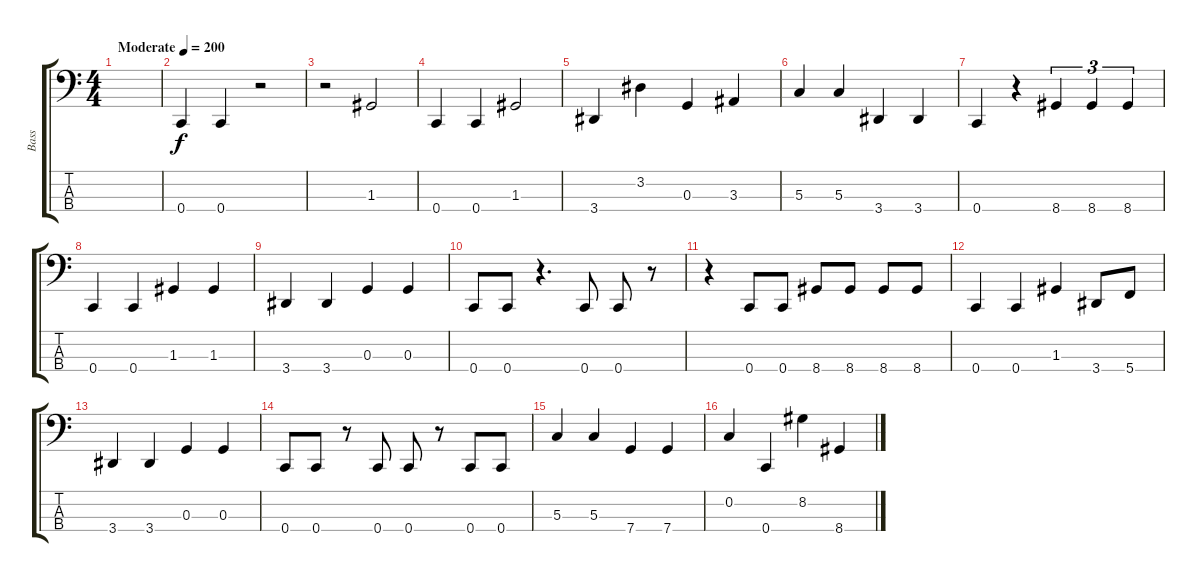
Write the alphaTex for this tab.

\track ("Bass" "Bass") {instrument electricbassfinger}
\staff {score tabs}
\tuning (F2 C2 G1 C1) {hide}
\ts (4 4)
\tempo (200 "Moderate")
\clef f4
\ks c
|
0.4.4 0.4.4 r.2 |
r.2 1.3.2 |
0.4.4 0.4.4 1.3.2 |
3.4.4 3.2.4 0.3.4 3.3.4 |
5.3.4 5.3.4 3.4.4 3.4.4 |
0.4.4 r.4 8.4.4{tu (3 2)} 8.4.4{tu (3 2)} 8.4.4{tu (3 2)} |
0.4.4 0.4.4 1.3.4 1.3.4 |
3.4.4 3.4.4 0.3.4 0.3.4 |
0.4.8 0.4.8 r.4{d} 0.4.8 0.4.8 r.8 |
r.4 0.4.8 0.4.8 8.4.8 8.4.8 8.4.8 8.4.8 |
0.4.4 0.4.4 1.3.4 3.4.8 5.4.8 |
3.4.4 3.4.4 0.3.4 0.3.4 |
0.4.8 0.4.8 r.8 0.4.8 0.4.8 r.8 0.4.8 0.4.8 |
5.3.4 5.3.4 7.4.4 7.4.4 |
0.2.4 0.4.4 8.2.4 8.4.4
